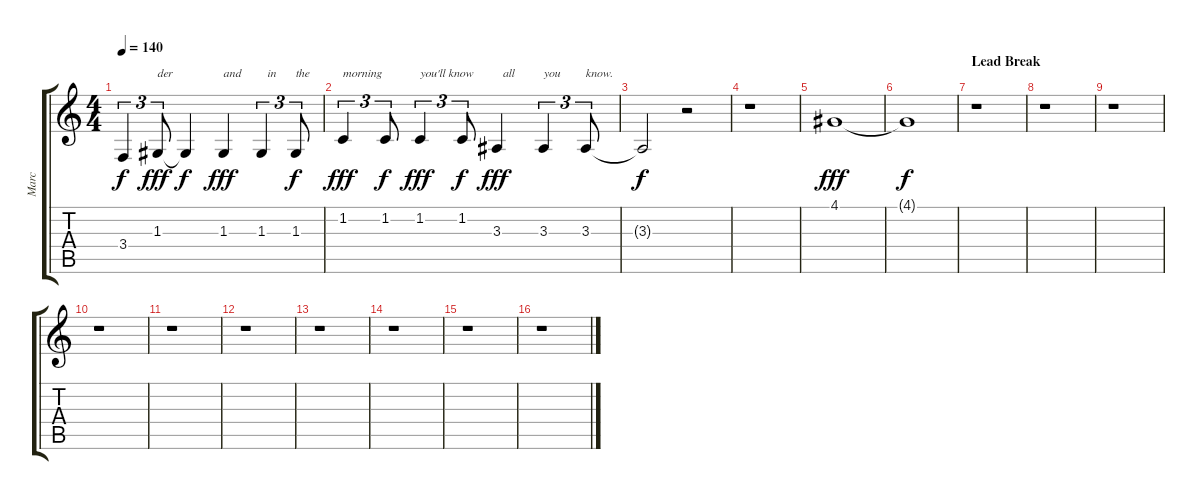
\track ("Marc" "Marc") {instrument lead6voice}
\staff {score tabs}
\tuning (E4 B3 G3 D3 A2 E2) {hide}
\ts (4 4)
\tempo 140
\clef g2
\ks c
3.4{t}.4{tu (3 2) txt " " dy f} 1.3.8{tu (3 2) txt "der" dy fff} 1.3{t}.4{txt " " dy f} 1.3.4{txt "and" dy fff} 1.3.4{tu (3 2) txt "  in"} 1.3.8{tu (3 2) txt "the" dy f} |
1.2.4{tu (3 2) txt "morning" dy fff} 1.2.8{tu (3 2) txt " " dy f} 1.2.4{tu (3 2) txt "you'll know" dy fff} 1.2.8{tu (3 2) txt " " dy f} 3.3.4{txt "  all" dy fff} 3.3.4{tu (3 2) txt "you"} 3.3.8{tu (3 2) txt "know."} |
3.3{t}.2{dy f} r.2 |
r.1 |
4.1.1{dy fff instrument voiceoohs} |
4.1{t}.1{dy f} |
\section ("" "Lead Break")
r.1 |
r.1 |
r.1 |
r.1 |
r.1 |
r.1 |
r.1 |
r.1 |
r.1 |
r.1
